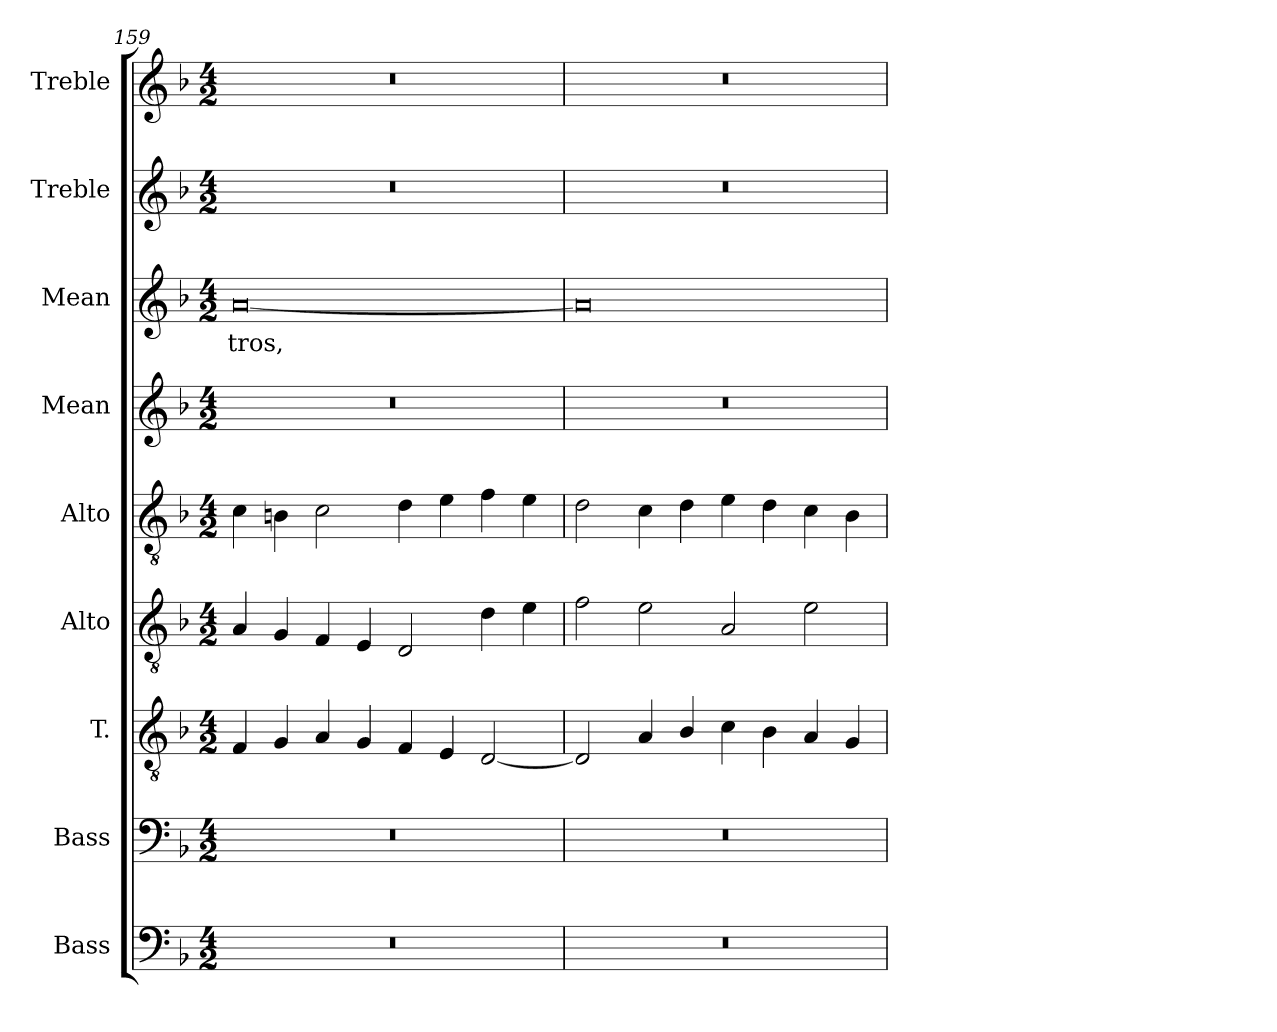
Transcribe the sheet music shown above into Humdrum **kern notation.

**kern	**kern	**kern	**kern	**kern	**kern	**kern	**text	**kern	**kern
*part9	*part8	*part7	*part6	*part5	*part4	*part3	*part3	*part2	*part1
*staff9	*staff8	*staff7	*staff6	*staff5	*staff4	*staff3	*staff3	*staff2	*staff1
*I"Bass	*I"Bass	*I"T.	*I"Alto	*I"Alto	*I"Mean	*I"Mean	*	*I"Treble	*I"Treble
*I'B.	*I'B.	*I'T.	*I'A2.	*I'A1.	*I'M.	*I'M.	*	*I'Tr.	*I'Tr.
*clefF4	*clefF4	*clefGv2	*clefGv2	*clefGv2	*clefG2	*clefG2	*	*clefG2	*clefG2
*	*	*ITrd7c12	*ITrd7c12	*ITrd7c12	*	*	*	*	*
*k[b-]	*k[b-]	*k[b-]	*k[b-]	*k[b-]	*k[b-]	*k[b-]	*	*k[b-]	*k[b-]
*F:	*F:	*F:	*F:	*F:	*F:	*F:	*	*F:	*F:
*M4/2	*M4/2	*M4/2	*M4/2	*M4/2	*M4/2	*M4/2	*	*M4/2	*M4/2
=159	=159	=159	=159	=159	=159	=159	=159	=159	=159
!LO:N:vis=1	!LO:N:vis=1	!	!	!	!LO:N:vis=1	!	!	!	!
!	!	!	!	!	!	!	!LO:LY:b:color=#000000	!LO:N:vis=1	!LO:N:vis=1
0r	0r	4FFi/	4AAi/	4Ci\	0r	[<0ai	tros,	0r	0r
.	.	4GGi/	4GGi/	4BBni\	.	.	.	.	.
.	.	4AAi/	4FFi/	2Ci\	.	.	.	.	.
.	.	4GGi/	4EEi/	.	.	.	.	.	.
.	.	4FFi/	2DDi/	4Di\	.	.	.	.	.
.	.	4EEi/	.	4Ei\	.	.	.	.	.
.	.	[<2DDi/	4Di\	4Fi\	.	.	.	.	.
.	.	.	4Ei\	4Ei\	.	.	.	.	.
=160	=160	=160	=160	=160	=160	=160	=160	=160	=160
!LO:N:vis=1	!LO:N:vis=1	!	!	!	!LO:N:vis=1	!	!	!LO:N:vis=1	!LO:N:vis=1
0r	0r	2DDi/]	2Fi\	2Di\	0r	0ai]	.	0r	0r
.	.	4AAi/	2Ei\	4Ci\	.	.	.	.	.
.	.	4BB-i/	.	4Di\	.	.	.	.	.
.	.	4Ci\	2AAi/	4Ei\	.	.	.	.	.
.	.	4BB-i\	.	4Di\	.	.	.	.	.
.	.	4AAi/	2Ei\	4Ci\	.	.	.	.	.
.	.	4GGi/	.	4BB-i\	.	.	.	.	.
=	=	=	=	=	=	=	=	=	=
*-	*-	*-	*-	*-	*-	*-	*-	*-	*-
